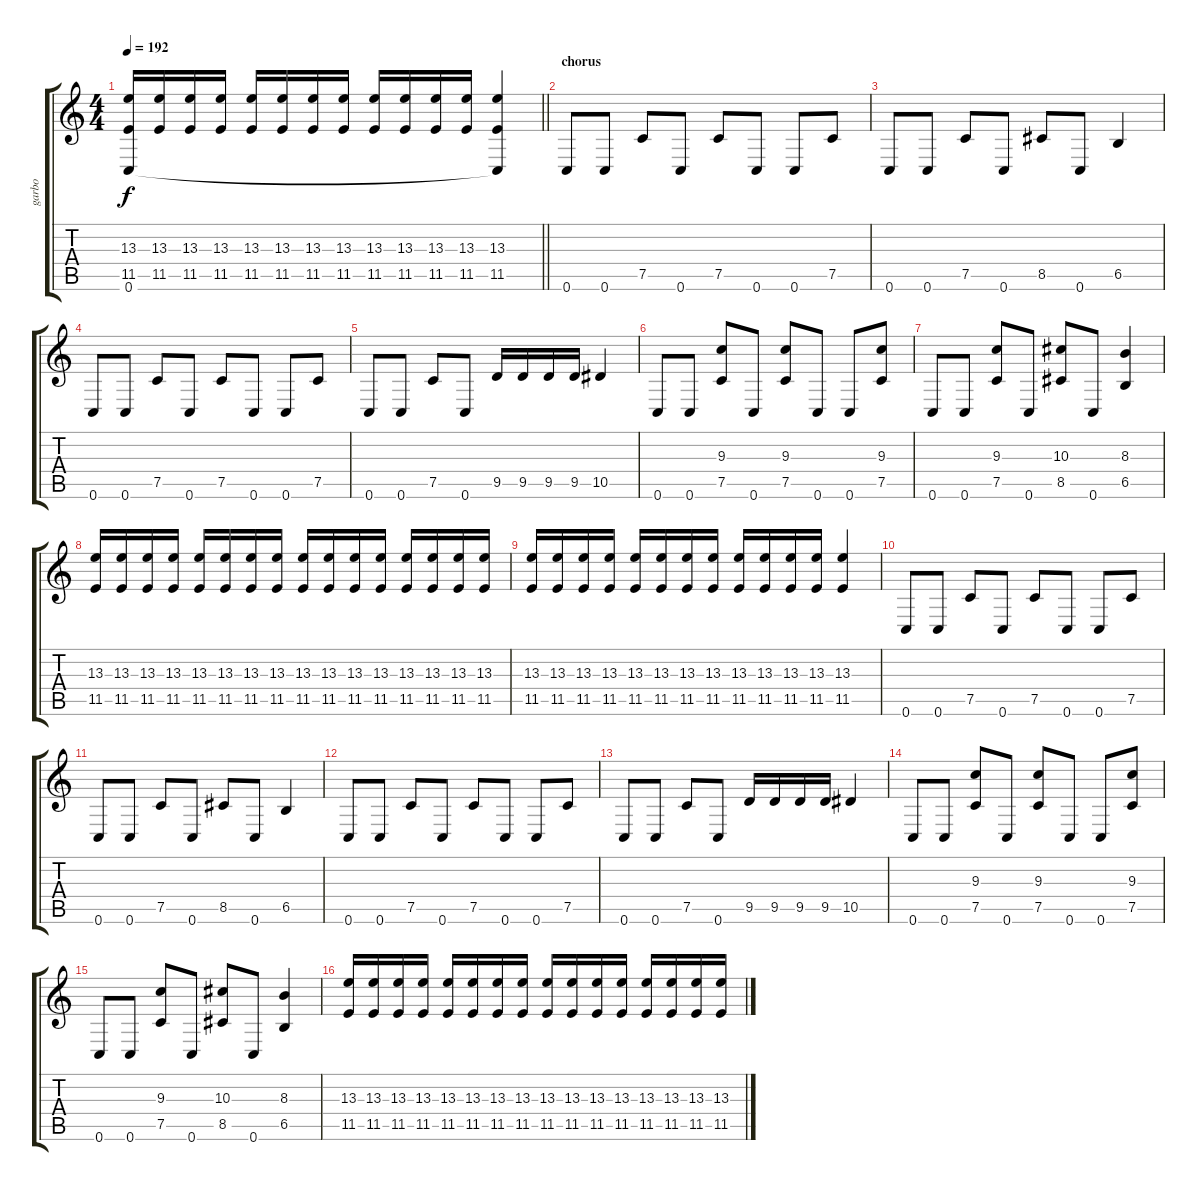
\track ("garbo" "garbo") {instrument overdrivenguitar}
\staff {score tabs}
\tuning (C4 G3 Eb3 Bb2 F2 C2) {hide}
\ts (4 4)
\tempo 192
\clef g2
\barLineRight lightlight
\ks c
(13.3 11.5 0.6).16{dy f} (13.3 11.5).16 (13.3 11.5).16 (13.3 11.5).16 (13.3 11.5).16 (13.3 11.5).16 (13.3 11.5).16 (13.3 11.5).16 (13.3 11.5).16 (13.3 11.5).16 (13.3 11.5).16 (13.3 11.5).16 (13.3 11.5 0.6{t}).4 |
\section ("" "chorus")
0.6.8 0.6.8 7.5.8 0.6.8 7.5.8 0.6.8 0.6.8 7.5.8 |
0.6.8 0.6.8 7.5.8 0.6.8 8.5.8 0.6.8 6.5.4 |
0.6.8 0.6.8 7.5.8 0.6.8 7.5.8 0.6.8 0.6.8 7.5.8 |
0.6.8 0.6.8 7.5.8 0.6.8 9.5.16 9.5.16 9.5.16 9.5.16 10.5.4 |
0.6.8 0.6.8 (9.3 7.5).8 0.6.8 (9.3 7.5).8 0.6.8 0.6.8 (9.3 7.5).8 |
0.6.8 0.6.8 (9.3 7.5).8 0.6.8 (10.3 8.5).8 0.6.8 (8.3 6.5).4 |
(13.3 11.5).16 (13.3 11.5).16 (13.3 11.5).16 (13.3 11.5).16 (13.3 11.5).16 (13.3 11.5).16 (13.3 11.5).16 (13.3 11.5).16 (13.3 11.5).16 (13.3 11.5).16 (13.3 11.5).16 (13.3 11.5).16 (13.3 11.5).16 (13.3 11.5).16 (13.3 11.5).16 (13.3 11.5).16 |
(13.3 11.5).16 (13.3 11.5).16 (13.3 11.5).16 (13.3 11.5).16 (13.3 11.5).16 (13.3 11.5).16 (13.3 11.5).16 (13.3 11.5).16 (13.3 11.5).16 (13.3 11.5).16 (13.3 11.5).16 (13.3 11.5).16 (13.3 11.5).4 |
0.6.8 0.6.8 7.5.8 0.6.8 7.5.8 0.6.8 0.6.8 7.5.8 |
0.6.8 0.6.8 7.5.8 0.6.8 8.5.8 0.6.8 6.5.4 |
0.6.8 0.6.8 7.5.8 0.6.8 7.5.8 0.6.8 0.6.8 7.5.8 |
0.6.8 0.6.8 7.5.8 0.6.8 9.5.16 9.5.16 9.5.16 9.5.16 10.5.4 |
0.6.8 0.6.8 (9.3 7.5).8 0.6.8 (9.3 7.5).8 0.6.8 0.6.8 (9.3 7.5).8 |
0.6.8 0.6.8 (9.3 7.5).8 0.6.8 (10.3 8.5).8 0.6.8 (8.3 6.5).4 |
(13.3 11.5).16 (13.3 11.5).16 (13.3 11.5).16 (13.3 11.5).16 (13.3 11.5).16 (13.3 11.5).16 (13.3 11.5).16 (13.3 11.5).16 (13.3 11.5).16 (13.3 11.5).16 (13.3 11.5).16 (13.3 11.5).16 (13.3 11.5).16 (13.3 11.5).16 (13.3 11.5).16 (13.3 11.5).16
